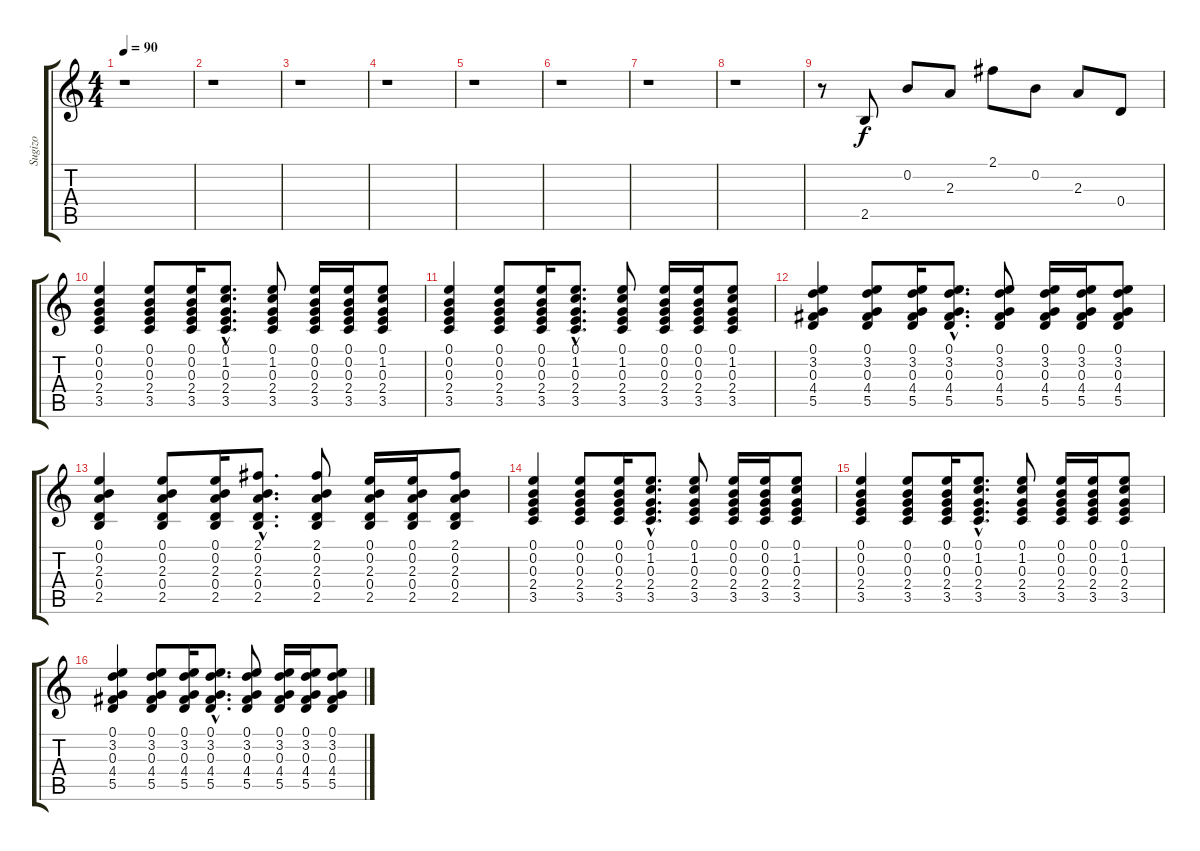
\track ("Sugizo" "Sugizo") {instrument acousticguitarsteel}
\staff {score tabs}
\tuning (E4 B3 G3 D3 A2 E2) {hide}
\ts (4 4)
\tempo 90
\clef g2
\ks c
r.1{dy f} |
r.1 |
r.1 |
r.1 |
r.1 |
r.1 |
r.1 |
r.1 |
r.8 2.5.8 0.2.8 2.3.8 2.1.8 0.2.8 2.3.8 0.4.8 |
(0.1 0.2 0.3 2.4 3.5).4 (0.1 0.2 0.3 2.4 3.5).8 (0.1 0.2 0.3 2.4 3.5).16 (0.1{hac} 1.2{hac} 0.3{hac} 2.4{hac} 3.5{hac}).8{d} (0.1 1.2 0.3 2.4 3.5).8 (0.1 0.2 0.3 2.4 3.5).16 (0.1 0.2 0.3 2.4 3.5).16 (0.1 1.2 0.3 2.4 3.5).8 |
(0.1 0.2 0.3 2.4 3.5).4 (0.1 0.2 0.3 2.4 3.5).8 (0.1 0.2 0.3 2.4 3.5).16 (0.1{hac} 1.2{hac} 0.3{hac} 2.4{hac} 3.5{hac}).8{d} (0.1 1.2 0.3 2.4 3.5).8 (0.1 0.2 0.3 2.4 3.5).16 (0.1 0.2 0.3 2.4 3.5).16 (0.1 1.2 0.3 2.4 3.5).8 |
(0.1 3.2 0.3 4.4 5.5).4 (0.1 3.2 0.3 4.4 5.5).8 (0.1 3.2 0.3 4.4 5.5).16 (0.1{hac} 3.2{hac} 0.3{hac} 4.4{hac} 5.5{hac}).8{d} (0.1 3.2 0.3 4.4 5.5).8 (0.1 3.2 0.3 4.4 5.5).16 (0.1 3.2 0.3 4.4 5.5).16 (0.1 3.2 0.3 4.4 5.5).8 |
(0.1 0.2 2.3 0.4 2.5).4 (0.1 0.2 2.3 0.4 2.5).8 (0.1 0.2 2.3 0.4 2.5).16 (2.1{hac} 0.2{hac} 2.3{hac} 0.4{hac} 2.5{hac}).8{d} (2.1 0.2 2.3 0.4 2.5).8 (0.1 0.2 2.3 0.4 2.5).16 (0.1 0.2 2.3 0.4 2.5).16 (2.1 0.2 2.3 0.4 2.5).8 |
(0.1 0.2 0.3 2.4 3.5).4 (0.1 0.2 0.3 2.4 3.5).8 (0.1 0.2 0.3 2.4 3.5).16 (0.1{hac} 1.2{hac} 0.3{hac} 2.4{hac} 3.5{hac}).8{d} (0.1 1.2 0.3 2.4 3.5).8 (0.1 0.2 0.3 2.4 3.5).16 (0.1 0.2 0.3 2.4 3.5).16 (0.1 1.2 0.3 2.4 3.5).8 |
(0.1 0.2 0.3 2.4 3.5).4 (0.1 0.2 0.3 2.4 3.5).8 (0.1 0.2 0.3 2.4 3.5).16 (0.1{hac} 1.2{hac} 0.3{hac} 2.4{hac} 3.5{hac}).8{d} (0.1 1.2 0.3 2.4 3.5).8 (0.1 0.2 0.3 2.4 3.5).16 (0.1 0.2 0.3 2.4 3.5).16 (0.1 1.2 0.3 2.4 3.5).8 |
(0.1 3.2 0.3 4.4 5.5).4 (0.1 3.2 0.3 4.4 5.5).8 (0.1 3.2 0.3 4.4 5.5).16 (0.1{hac} 3.2{hac} 0.3{hac} 4.4{hac} 5.5{hac}).8{d} (0.1 3.2 0.3 4.4 5.5).8 (0.1 3.2 0.3 4.4 5.5).16 (0.1 3.2 0.3 4.4 5.5).16 (0.1 3.2 0.3 4.4 5.5).8
